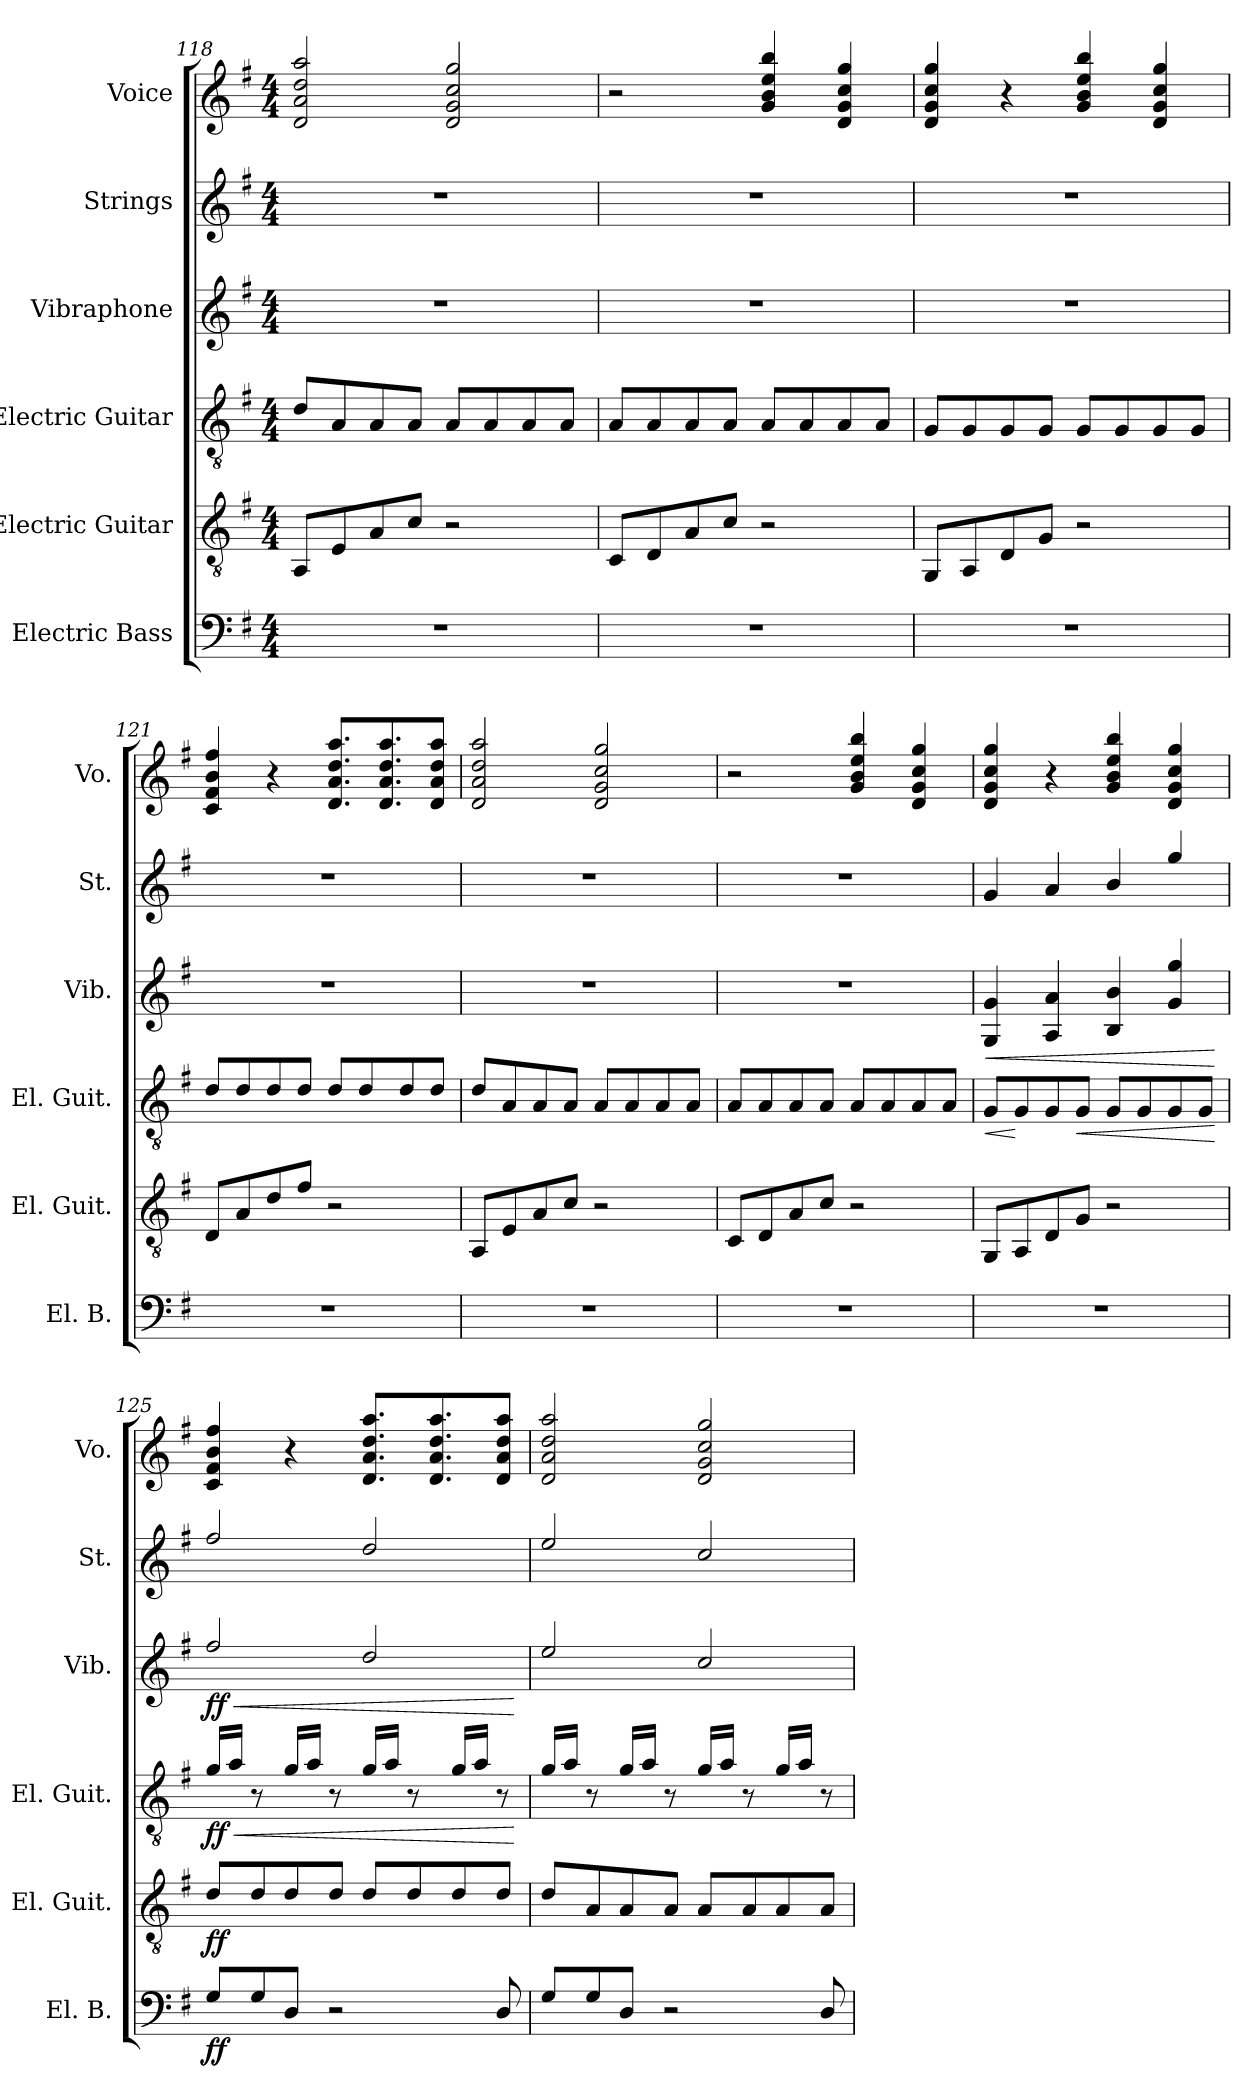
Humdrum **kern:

**kern	**dynam	**kern	**dynam	**kern	**dynam	**kern	**dynam	**kern	**kern
*part6	*part6	*part5	*part5	*part4	*part4	*part3	*part3	*part2	*part1
*staff6	*staff6	*staff5	*staff5	*staff4	*staff4	*staff3	*staff3	*staff2	*staff1
*I"Electric Bass	*	*I"Electric Guitar	*	*I"Electric Guitar	*	*I"Vibraphone	*	*I"Strings	*I"Voice
*I'El. B.	*	*I'El. Guit.	*	*I'El. Guit.	*	*I'Vib.	*	*I'St.	*I'Vo.
*clefF4	*	*clefGv2	*	*clefGv2	*	*clefG2	*	*clefG2	*clefG2
*k[f#]	*	*k[f#]	*	*k[f#]	*	*k[f#]	*	*k[f#]	*k[f#]
*M4/4	*	*M4/4	*	*M4/4	*	*M4/4	*	*M4/4	*M4/4
=118	=118	=118	=118	=118	=118	=118	=118	=118	=118
1r	.	8AA/L	.	8d/L	.	1r	.	1r	2d/ 2a/ 2dd/ 2aa/
.	.	8E/	.	8A/	.	.	.	.	.
.	.	8A/	.	8A/	.	.	.	.	.
.	.	8c/J	.	8A/J	.	.	.	.	.
.	.	2r	.	8A/L	.	.	.	.	2d/ 2g/ 2cc/ 2gg/
.	.	.	.	8A/	.	.	.	.	.
.	.	.	.	8A/	.	.	.	.	.
.	.	.	.	8A/J	.	.	.	.	.
=119	=119	=119	=119	=119	=119	=119	=119	=119	=119
1r	.	8C/L	.	8A/L	.	1r	.	1r	2r
.	.	8D/	.	8A/	.	.	.	.	.
.	.	8A/	.	8A/	.	.	.	.	.
.	.	8c/J	.	8A/J	.	.	.	.	.
.	.	2r	.	8A/L	.	.	.	.	4g/ 4b/ 4ee/ 4bb/
.	.	.	.	8A/	.	.	.	.	.
.	.	.	.	8A/	.	.	.	.	4d/ 4g/ 4cc/ 4gg/
.	.	.	.	8A/J	.	.	.	.	.
!!LO:LB:g=z
=120	=120	=120	=120	=120	=120	=120	=120	=120	=120
1r	.	8GG/L	.	8G/L	.	1r	.	1r	4d/ 4g/ 4cc/ 4gg/
.	.	8AA/	.	8G/	.	.	.	.	.
.	.	8D/	.	8G/	.	.	.	.	4r
.	.	8G/J	.	8G/J	.	.	.	.	.
.	.	2r	.	8G/L	.	.	.	.	4g/ 4b/ 4ee/ 4bb/
.	.	.	.	8G/	.	.	.	.	.
.	.	.	.	8G/	.	.	.	.	4d/ 4g/ 4cc/ 4gg/
.	.	.	.	8G/J	.	.	.	.	.
=121	=121	=121	=121	=121	=121	=121	=121	=121	=121
1r	.	8D/L	.	8d/L	.	1r	.	1r	4c/ 4f#/ 4b/ 4ff#/
.	.	8A/	.	8d/	.	.	.	.	.
.	.	8d/	.	8d/	.	.	.	.	4r
.	.	8f#/J	.	8d/J	.	.	.	.	.
.	.	2r	.	8d/L	.	.	.	.	8.d/ 8.a/ 8.dd/ 8.aa/L
.	.	.	.	8d/	.	.	.	.	.
.	.	.	.	.	.	.	.	.	8.d/ 8.a/ 8.dd/ 8.aa/
.	.	.	.	8d/	.	.	.	.	.
.	.	.	.	8d/J	.	.	.	.	8d/ 8a/ 8dd/ 8aa/J
=122	=122	=122	=122	=122	=122	=122	=122	=122	=122
1r	.	8AA/L	.	8d/L	.	1r	.	1r	2d/ 2a/ 2dd/ 2aa/
.	.	8E/	.	8A/	.	.	.	.	.
.	.	8A/	.	8A/	.	.	.	.	.
.	.	8c/J	.	8A/J	.	.	.	.	.
.	.	2r	.	8A/L	.	.	.	.	2d/ 2g/ 2cc/ 2gg/
.	.	.	.	8A/	.	.	.	.	.
.	.	.	.	8A/	.	.	.	.	.
.	.	.	.	8A/J	.	.	.	.	.
=123	=123	=123	=123	=123	=123	=123	=123	=123	=123
1r	.	8C/L	.	8A/L	.	1r	.	1r	2r
.	.	8D/	.	8A/	.	.	.	.	.
.	.	8A/	.	8A/	.	.	.	.	.
.	.	8c/J	.	8A/J	.	.	.	.	.
.	.	2r	.	8A/L	.	.	.	.	4g/ 4b/ 4ee/ 4bb/
.	.	.	.	8A/	.	.	.	.	.
.	.	.	.	8A/	.	.	.	.	4d/ 4g/ 4cc/ 4gg/
.	.	.	.	8A/J	.	.	.	.	.
!!LO:PB:g=z
=124	=124	=124	=124	=124	=124	=124	=124	=124	=124
!	!	!	!	!	!LO:HP:b	!	!LO:HP:b	!	!
1r	.	8GG/L	.	8G/L	<	4G/ 4g/	<	4g/	4d/ 4g/ 4cc/ 4gg/
.	.	8AA/	.	8G/	[	.	.	.	.
.	.	8D/	.	8G/	.	4A/ 4a/	.	4a/	4r
!	!	!	!	!	!LO:HP:b	!	!	!	!
.	.	8G/J	.	8G/J	<	.	.	.	.
.	.	2r	.	8G/L	.	4B/ 4b/	.	4b/	4g/ 4b/ 4ee/ 4bb/
.	.	.	.	8G/	.	.	.	.	.
.	.	.	.	8G/	.	4g/ 4gg/	.	4gg/	4d/ 4g/ 4cc/ 4gg/
.	.	.	.	8G/J	.	.	.	.	.
.	.	.	.	.	[	.	[	.	.
=125	=125	=125	=125	=125	=125	=125	=125	=125	=125
!	!LO:DY:b	!	!LO:DY:b	!	!LO:HP:b	!	!LO:HP:b	!	!
!	!	!	!	!	!LO:DY:n=1:b	!	!LO:DY:n=1:b	!	!
8G/L	ff	8d/L	ff	16g/LL	< ff	2ff#/	< ff	2ff#/	4c/ 4f#/ 4b/ 4ff#/
.	.	.	.	16a/JJ	.	.	.	.	.
8G/	.	8d/	.	8r	.	.	.	.	.
8D/J	.	8d/	.	16g/LL	.	.	.	.	4r
.	.	.	.	16a/JJ	.	.	.	.	.
2r	.	8d/J	.	8r	.	.	.	.	.
.	.	8d/L	.	16g/LL	.	2dd/	.	2dd/	8.d/ 8.a/ 8.dd/ 8.aa/L
.	.	.	.	16a/JJ	.	.	.	.	.
.	.	8d/	.	8r	.	.	.	.	.
.	.	.	.	.	.	.	.	.	8.d/ 8.a/ 8.dd/ 8.aa/
.	.	8d/	.	16g/LL	.	.	.	.	.
.	.	.	.	16a/JJ	.	.	.	.	.
8D/	.	8d/J	.	8r	.	.	.	.	8d/ 8a/ 8dd/ 8aa/J
.	.	.	.	.	[	.	[	.	.
=126	=126	=126	=126	=126	=126	=126	=126	=126	=126
8G/L	.	8d/L	.	16g/LL	.	2ee/	.	2ee/	2d/ 2a/ 2dd/ 2aa/
.	.	.	.	16a/JJ	.	.	.	.	.
8G/	.	8A/	.	8r	.	.	.	.	.
8D/J	.	8A/	.	16g/LL	.	.	.	.	.
.	.	.	.	16a/JJ	.	.	.	.	.
2r	.	8A/J	.	8r	.	.	.	.	.
.	.	8A/L	.	16g/LL	.	2cc/	.	2cc/	2d/ 2g/ 2cc/ 2gg/
.	.	.	.	16a/JJ	.	.	.	.	.
.	.	8A/	.	8r	.	.	.	.	.
.	.	8A/	.	16g/LL	.	.	.	.	.
.	.	.	.	16a/JJ	.	.	.	.	.
8D/	.	8A/J	.	8r	.	.	.	.	.
=	=	=	=	=	=	=	=	=	=
*-	*-	*-	*-	*-	*-	*-	*-	*-	*-
